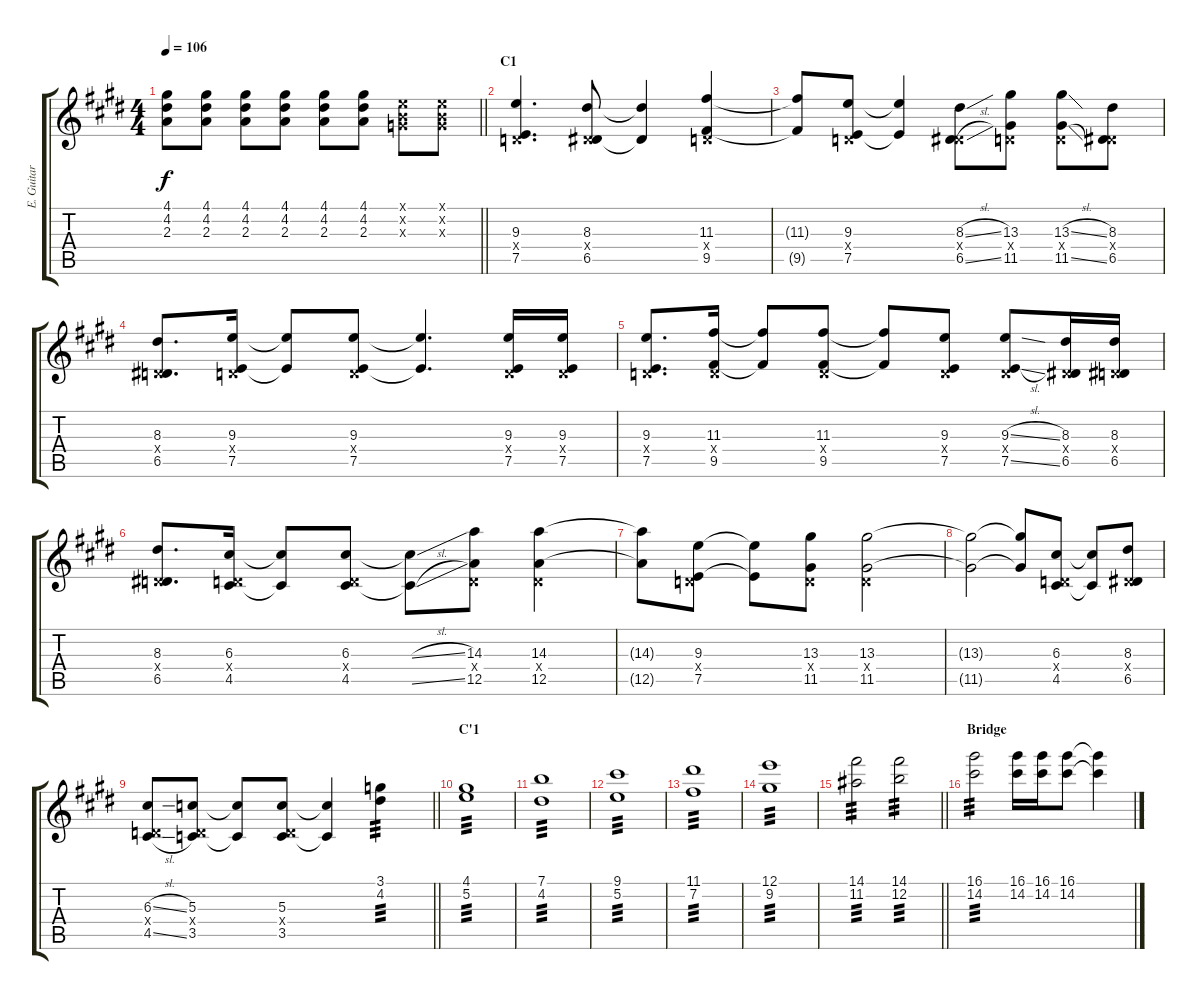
\track ("E. Guitar II" "E. Guitar ") {instrument overdrivenguitar}
\staff {score tabs}
\tuning (E4 B3 G3 D3 A2 E2) {hide}
\ts (4 4)
\tempo 106
\clef g2
\barLineRight lightlight
\ks e
(4.1 4.2 2.3).8{dy f} (4.1 4.2 2.3).8 (4.1 4.2 2.3).8 (4.1 4.2 2.3).8 (4.1 4.2 2.3).8 (4.1 4.2 2.3).8 (0.1{x} 0.2{x} 0.3{x}).8 (0.1{x} 0.2{x} 0.3{x}).8 |
\section ("" "C1")
(9.3 0.4{x} 7.5).4{d} (8.3 0.4{x} 6.5).8 (8.3{t} 6.5{t}).4 (11.3 0.4{x} 9.5).4 |
(11.3{t} 9.5{t}).8 (9.3 0.4{x} 7.5).8 (9.3{t} 7.5{t}).4 (8.3{sl} 0.4{x} 6.5{sl}).8 (13.3 0.4{x} 11.5).8 (13.3{sl} 0.4{x} 11.5{sl}).8 (8.3 0.4{x} 6.5).8 |
(8.3 0.4{x} 6.5).8{d} (9.3 0.4{x} 7.5).16 (9.3{t} 7.5{t}).8 (9.3 0.4{x} 7.5).8 (9.3{t} 7.5{t}).4{d} (9.3 0.4{x} 7.5).16 (9.3 0.4{x} 7.5).16 |
(9.3 0.4{x} 7.5).8{d} (11.3 0.4{x} 9.5).16 (11.3{t} 9.5{t}).8 (11.3 0.4{x} 9.5).8 (11.3{t} 9.5{t}).8 (9.3 0.4{x} 7.5).8 (9.3{sl} 0.4{x} 7.5{sl}).8 (8.3 0.4{x} 6.5).16 (8.3 0.4{x} 6.5).16 |
(8.3 0.4{x} 6.5).8{d} (6.3 0.4{x} 4.5).16 (6.3{t} 4.5{t}).8 (6.3 0.4{x} 4.5).8 (6.3{sl t} 4.5{sl t}).8 (14.3 0.4{x} 12.5).8 (14.3 0.4{x} 12.5).4 |
(14.3{t} 12.5{t}).8 (9.3 0.4{x} 7.5).8 (9.3{t} 7.5{t}).8 (13.3 0.4{x} 11.5).8 (13.3 0.4{x} 11.5).2 |
(13.3{t} 11.5{t}).2 (13.3{t} 11.5{t}).8 (6.3 0.4{x} 4.5).8 (6.3{t} 4.5{t}).8 (8.3 0.4{x} 6.5).8 |
\barLineRight lightlight
(6.3{sl} 0.4{x} 4.5{sl}).8 (5.3 0.4{x} 3.5).8 (5.3{t} 3.5{t}).8 (5.3 0.4{x} 3.5).8 (5.3{t} 3.5{t}).4 (3.1 4.2).4{tp 3} |
\section ("" "C'1")
(4.1 5.2).1{tp 3} |
(7.1 4.2).1{tp 3} |
(9.1 5.2).1{tp 3} |
(11.1 7.2).1{tp 3} |
(12.1 9.2).1{tp 3} |
\barLineRight lightlight
(14.1 11.2).2{tp 3} (14.1 12.2).2{tp 3} |
\section ("" "Bridge")
(16.1 14.2).2{tp 3} (16.1 14.2).16 (16.1 14.2).16 (16.1 14.2).8 (16.1{t} 14.2{t}).4
